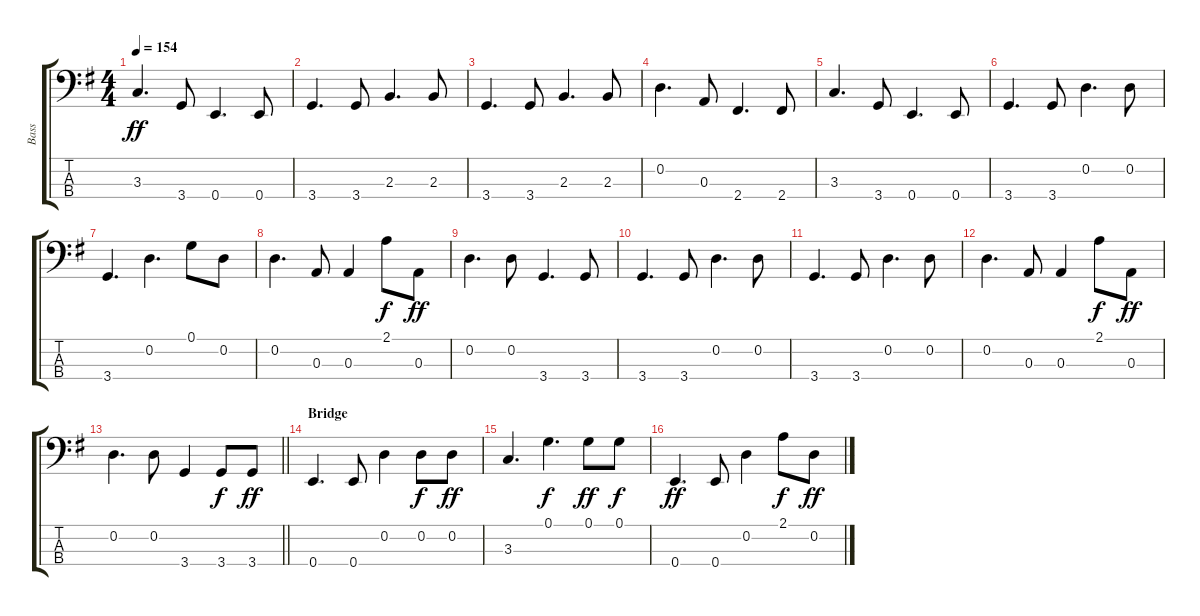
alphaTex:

\track ("Bass" "Bass") {instrument electricbassfinger}
\staff {score tabs}
\tuning (G2 D2 A1 E1) {hide}
\ts (4 4)
\tempo 154
\clef f4
\ks g
3.3.4{d dy ff} 3.4.8 0.4.4{d} 0.4.8 |
3.4.4{d} 3.4.8 2.3.4{d} 2.3.8 |
3.4.4{d} 3.4.8 2.3.4{d} 2.3.8 |
0.2.4{d} 0.3.8 2.4.4{d} 2.4.8 |
3.3.4{d} 3.4.8 0.4.4{d} 0.4.8 |
3.4.4{d} 3.4.8 0.2.4{d} 0.2.8 |
3.4.4{d} 0.2.4{d} 0.1.8 0.2.8 |
0.2.4{d} 0.3.8 0.3.4 2.1.8{dy f} 0.3.8{dy ff} |
0.2.4{d} 0.2.8 3.4.4{d} 3.4.8 |
3.4.4{d} 3.4.8 0.2.4{d} 0.2.8 |
3.4.4{d} 3.4.8 0.2.4{d} 0.2.8 |
0.2.4{d} 0.3.8 0.3.4 2.1.8{dy f} 0.3.8{dy ff} |
\barLineRight lightlight
0.2.4{d} 0.2.8 3.4.4 3.4.8{dy f} 3.4.8{dy ff} |
\section ("" "Bridge")
0.4.4{d} 0.4.8 0.2.4 0.2.8{dy f} 0.2.8{dy ff} |
3.3.4{d} 0.1.4{d dy f} 0.1.8{dy ff} 0.1.8{dy f} |
0.4.4{d dy ff} 0.4.8 0.2.4 2.1.8{dy f} 0.2.8{dy ff}
